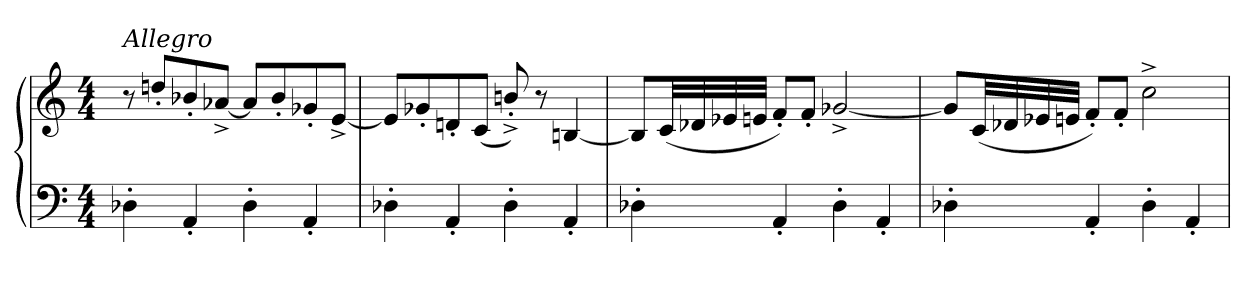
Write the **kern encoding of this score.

**kern	**kern
*part1	*part1
*staff2	*staff1
*clefF4	*clefG2
*k[]	*k[]
*C:	*C:
*M4/4	*M4/4
=1	=1
!	!LO:TX:a:i:t=Allegro
4D-X'i\	8r
.	8ddn'>i/L
4AA'i/	8b-X'>i/
.	[8a-X^>i/J
4D-'i\	8a-i/L]
.	8b-'>i/
4AA'i/	8g-X'>i/
.	[8e^>i/J
=2	=2
4D-X'i\	8ei/L]
.	8g-X'>i/
4AA'i/	8dn'>i/
.	(8ci/J
4D-'i\	8bn^>'>i/)
.	8r
4AA'i/	[4Bni/
=3	=3
4D-X'i\	8Bi/L]
.	(32ci/LL
.	32d-Xi/
.	32e-Xi/
.	32eni/JJJ
4AA'i/	8f'i/L)
.	8f'i/J
4D-'i\	[2g-X^i/
4AA'i/	.
=4	=4
4D-X'i\	8g-i/L]
.	(32ci/LL
.	32d-Xi/
.	32e-Xi/
.	32eni/JJJ
4AA'i/	8f'i/L)
.	8f'i/J
4D-'i\	2cc^i\
4AA'i/	.
=	=
*-	*-
